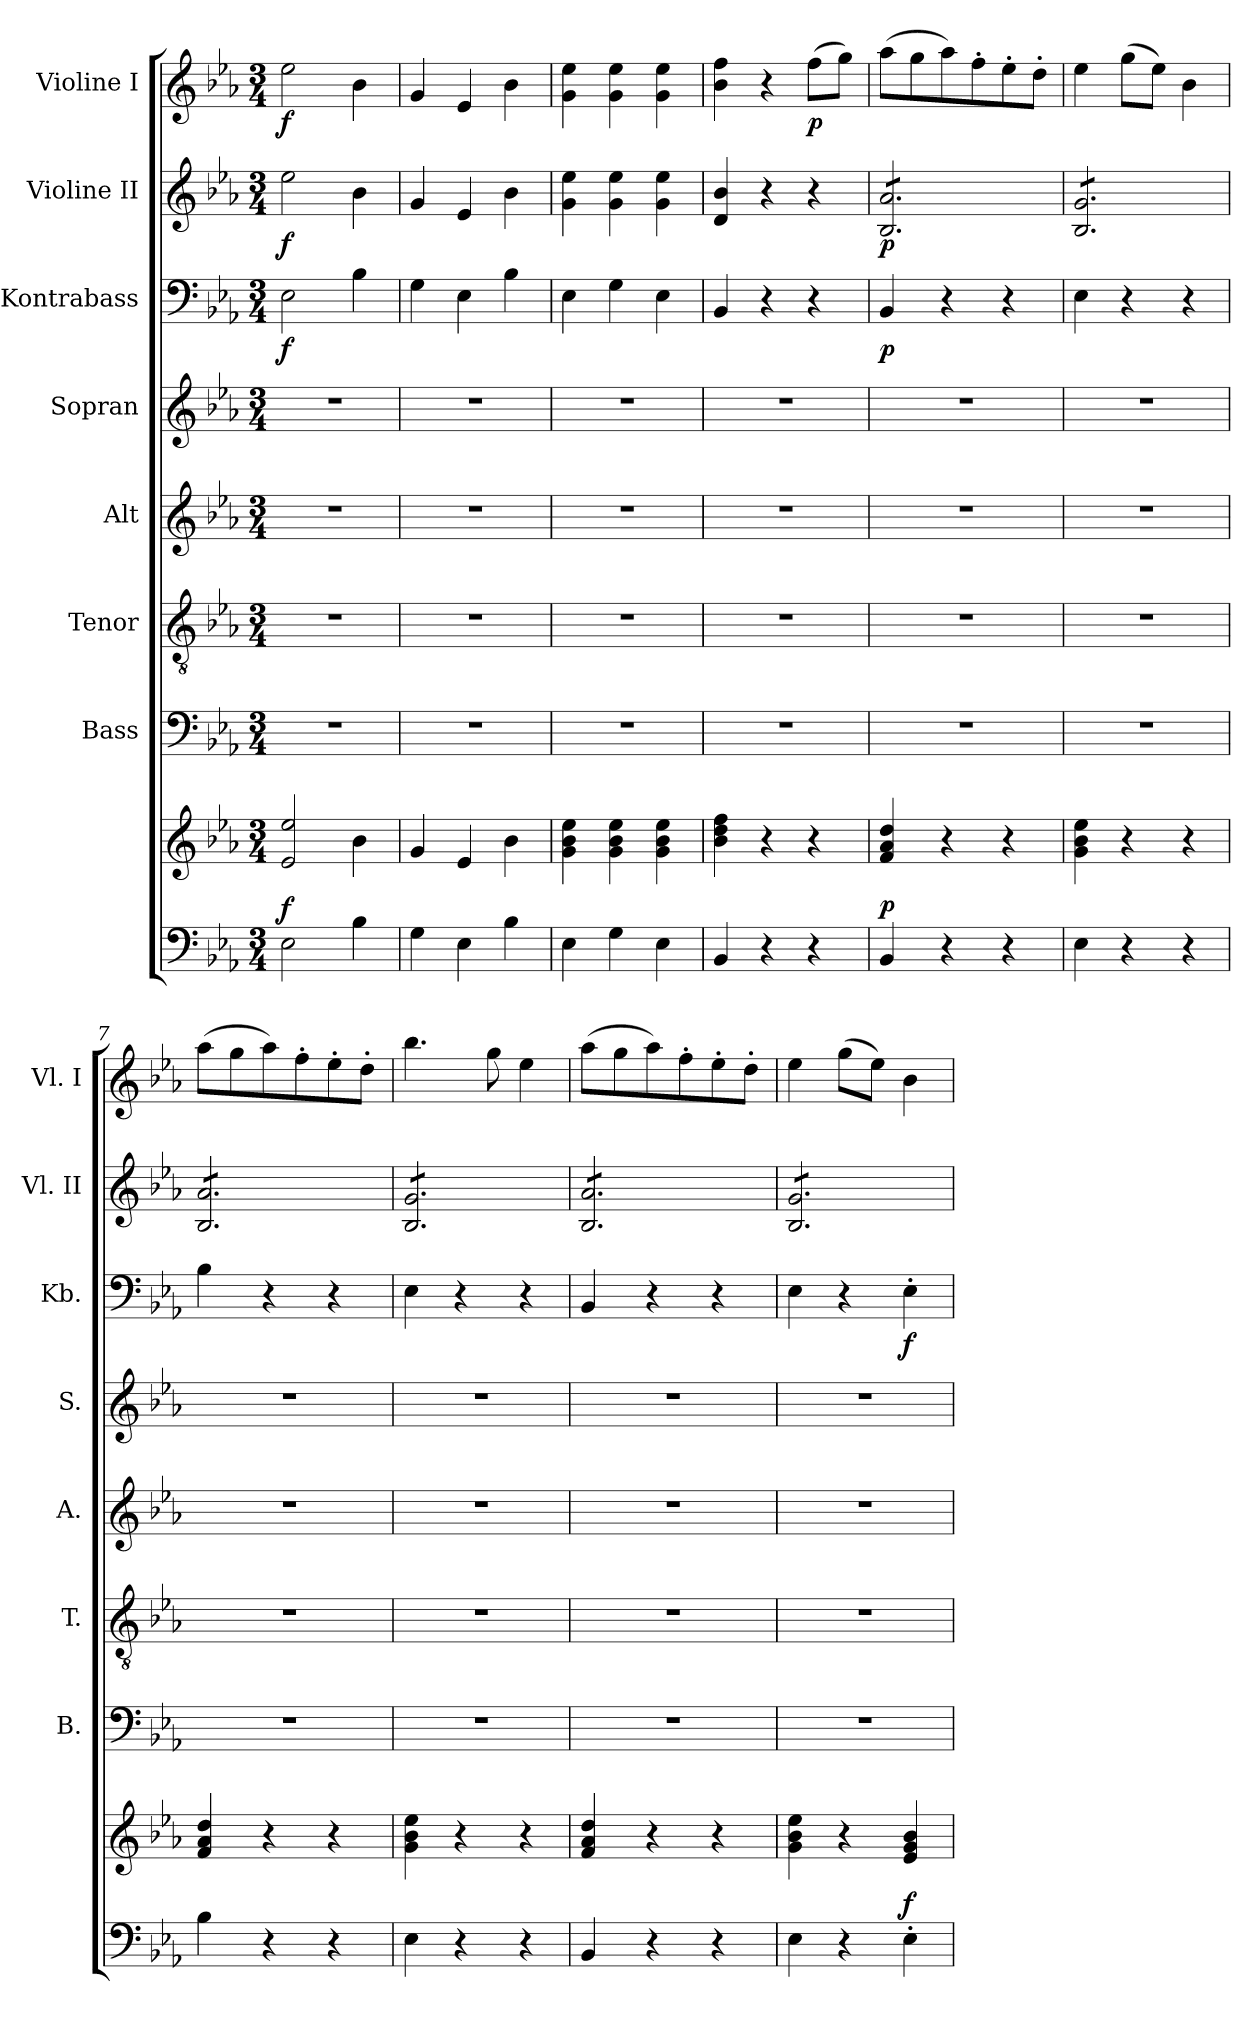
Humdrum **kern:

**kern	**kern	**dynam	**kern	**kern	**kern	**kern	**kern	**dynam	**kern	**dynam	**kern	**dynam
*part8	*part8	*part8	*part7	*part6	*part5	*part4	*part3	*part3	*part2	*part2	*part1	*part1
*staff9	*staff8	*staff8/9	*staff7	*staff6	*staff5	*staff4	*staff3	*staff3	*staff2	*staff2	*staff1	*staff1
*	*	*	*I"Bass	*I"Tenor	*I"Alt	*I"Sopran	*I"Kontrabass	*	*I"Violine II	*	*I"Violine I	*
*	*	*	*I'B.	*I'T.	*I'A.	*I'S.	*I'Kb.	*	*I'Vl. II	*	*I'Vl. I	*
*clefF4	*clefG2	*	*clefF4	*clefGv2	*clefG2	*clefG2	*clefF4	*	*clefG2	*	*clefG2	*
*	*	*	*	*	*	*	*ITrd7c12	*	*	*	*	*
*k[b-e-a-]	*k[b-e-a-]	*	*k[b-e-a-]	*k[b-e-a-]	*k[b-e-a-]	*k[b-e-a-]	*k[b-e-a-]	*	*k[b-e-a-]	*	*k[b-e-a-]	*
*E-:	*E-:	*	*E-:	*E-:	*E-:	*E-:	*E-:	*	*E-:	*	*E-:	*
*M3/4	*M3/4	*	*M3/4	*M3/4	*M3/4	*M3/4	*M3/4	*	*M3/4	*	*M3/4	*
=1	=1	=1	=1	=1	=1	=1	=1	=1	=1	=1	=1	=1
!	!	!LO:DY:a=2	!	!	!	!	!	!LO:DY:b	!	!LO:DY:b	!	!LO:DY:b
2E-\	2e-/ 2ee-/	f	2.r	2.r	2.r	2.r	2EE-\	f	2ee-\	f	2ee-\	f
4B-\	4b-\	.	.	.	.	.	4BB-\	.	4b-\	.	4b-\	.
=2	=2	=2	=2	=2	=2	=2	=2	=2	=2	=2	=2	=2
4G\	4g/	.	2.r	2.r	2.r	2.r	4GG\	.	4g/	.	4g/	.
4E-\	4e-/	.	.	.	.	.	4EE-\	.	4e-/	.	4e-/	.
4B-\	4b-\	.	.	.	.	.	4BB-\	.	4b-\	.	4b-\	.
=3	=3	=3	=3	=3	=3	=3	=3	=3	=3	=3	=3	=3
4E-\	4g\ 4b-\ 4ee-\	.	2.r	2.r	2.r	2.r	4EE-\	.	4g\ 4ee-\	.	4g\ 4ee-\	.
4G\	4g\ 4b-\ 4ee-\	.	.	.	.	.	4GG\	.	4g\ 4ee-\	.	4g\ 4ee-\	.
4E-\	4g\ 4b-\ 4ee-\	.	.	.	.	.	4EE-\	.	4g\ 4ee-\	.	4g\ 4ee-\	.
=4	=4	=4	=4	=4	=4	=4	=4	=4	=4	=4	=4	=4
4BB-/	4b-\ 4dd\ 4ff\	.	2.r	2.r	2.r	2.r	4BBB-/	.	4d/ 4b-/	.	4b-\ 4ff\	.
4r	4r	.	.	.	.	.	4r	.	4r	.	4r	.
!	!	!	!	!	!	!	!	!	!	!	!	!LO:DY:b
4r	4r	.	.	.	.	.	4r	.	4r	.	(>8ff\L	p
.	.	.	.	.	.	.	.	.	.	.	8gg\J)	.
=5	=5	=5	=5	=5	=5	=5	=5	=5	=5	=5	=5	=5
!	!	!LO:DY:a=2	!	!	!	!	!	!LO:DY:b	!	!LO:DY:b	!	!
*	*	*	*	*	*	*	*	*	*tremolo	*	*	*
4BB-/	4f/ 4a-/ 4dd/	p	2.r	2.r	2.r	2.r	4BBB-/	p	8B-/ 8a-/L	p	(>8aa-\L	.
.	.	.	.	.	.	.	.	.	8B-/ 8a-/	.	8gg\	.
4r	4r	.	.	.	.	.	4r	.	8B-/ 8a-/	.	8aa-\)	.
.	.	.	.	.	.	.	.	.	8B-/ 8a-/	.	8ff'>\	.
4r	4r	.	.	.	.	.	4r	.	8B-/ 8a-/	.	8ee-'>\	.
.	.	.	.	.	.	.	.	.	8B-/ 8a-/J	.	8dd'>\J	.
=6	=6	=6	=6	=6	=6	=6	=6	=6	=6	=6	=6	=6
4E-\	4g\ 4b-\ 4ee-\	.	2.r	2.r	2.r	2.r	4EE-\	.	8B-/ 8g/L	.	4ee-\	.
.	.	.	.	.	.	.	.	.	8B-/ 8g/	.	.	.
4r	4r	.	.	.	.	.	4r	.	8B-/ 8g/	.	(>8gg\L	.
.	.	.	.	.	.	.	.	.	8B-/ 8g/	.	8ee-\J)	.
4r	4r	.	.	.	.	.	4r	.	8B-/ 8g/	.	4b-\	.
.	.	.	.	.	.	.	.	.	8B-/ 8g/J	.	.	.
=7	=7	=7	=7	=7	=7	=7	=7	=7	=7	=7	=7	=7
4B-\	4f/ 4a-/ 4dd/	.	2.r	2.r	2.r	2.r	4BB-\	.	8B-/ 8a-/L	.	(>8aa-\L	.
.	.	.	.	.	.	.	.	.	8B-/ 8a-/	.	8gg\	.
4r	4r	.	.	.	.	.	4r	.	8B-/ 8a-/	.	8aa-\)	.
.	.	.	.	.	.	.	.	.	8B-/ 8a-/	.	8ff'>\	.
4r	4r	.	.	.	.	.	4r	.	8B-/ 8a-/	.	8ee-'>\	.
.	.	.	.	.	.	.	.	.	8B-/ 8a-/J	.	8dd'>\J	.
=8	=8	=8	=8	=8	=8	=8	=8	=8	=8	=8	=8	=8
4E-\	4g\ 4b-\ 4ee-\	.	2.r	2.r	2.r	2.r	4EE-\	.	8B-/ 8g/L	.	4.bb-\	.
.	.	.	.	.	.	.	.	.	8B-/ 8g/	.	.	.
4r	4r	.	.	.	.	.	4r	.	8B-/ 8g/	.	.	.
.	.	.	.	.	.	.	.	.	8B-/ 8g/	.	8gg\	.
4r	4r	.	.	.	.	.	4r	.	8B-/ 8g/	.	4ee-\	.
.	.	.	.	.	.	.	.	.	8B-/ 8g/J	.	.	.
=9	=9	=9	=9	=9	=9	=9	=9	=9	=9	=9	=9	=9
4BB-/	4f/ 4a-/ 4dd/	.	2.r	2.r	2.r	2.r	4BBB-/	.	8B-/ 8a-/L	.	(>8aa-\L	.
.	.	.	.	.	.	.	.	.	8B-/ 8a-/	.	8gg\	.
4r	4r	.	.	.	.	.	4r	.	8B-/ 8a-/	.	8aa-\)	.
.	.	.	.	.	.	.	.	.	8B-/ 8a-/	.	8ff'>\	.
4r	4r	.	.	.	.	.	4r	.	8B-/ 8a-/	.	8ee-'>\	.
.	.	.	.	.	.	.	.	.	8B-/ 8a-/J	.	8dd'>\J	.
!!LO:PB:g=z
=10	=10	=10	=10	=10	=10	=10	=10	=10	=10	=10	=10	=10
4E-\	4g\ 4b-\ 4ee-\	.	2.r	2.r	2.r	2.r	4EE-\	.	8B-/ 8g/L	.	4ee-\	.
.	.	.	.	.	.	.	.	.	8B-/ 8g/	.	.	.
4r	4r	.	.	.	.	.	4r	.	8B-/ 8g/	.	(>8gg\L	.
.	.	.	.	.	.	.	.	.	8B-/ 8g/	.	8ee-\J)	.
!	!	!LO:DY:a=2	!	!	!	!	!	!LO:DY:b	!	!	!	!
4E-'>\	4e-/ 4g/ 4b-/	f	.	.	.	.	4EE-'>\	f	8B-/ 8g/	.	4b-\	.
.	.	.	.	.	.	.	.	.	8B-/ 8g/J	.	.	.
*	*	*	*	*	*	*	*	*	*Xtremolo	*	*	*
=	=	=	=	=	=	=	=	=	=	=	=	=
*-	*-	*-	*-	*-	*-	*-	*-	*-	*-	*-	*-	*-
